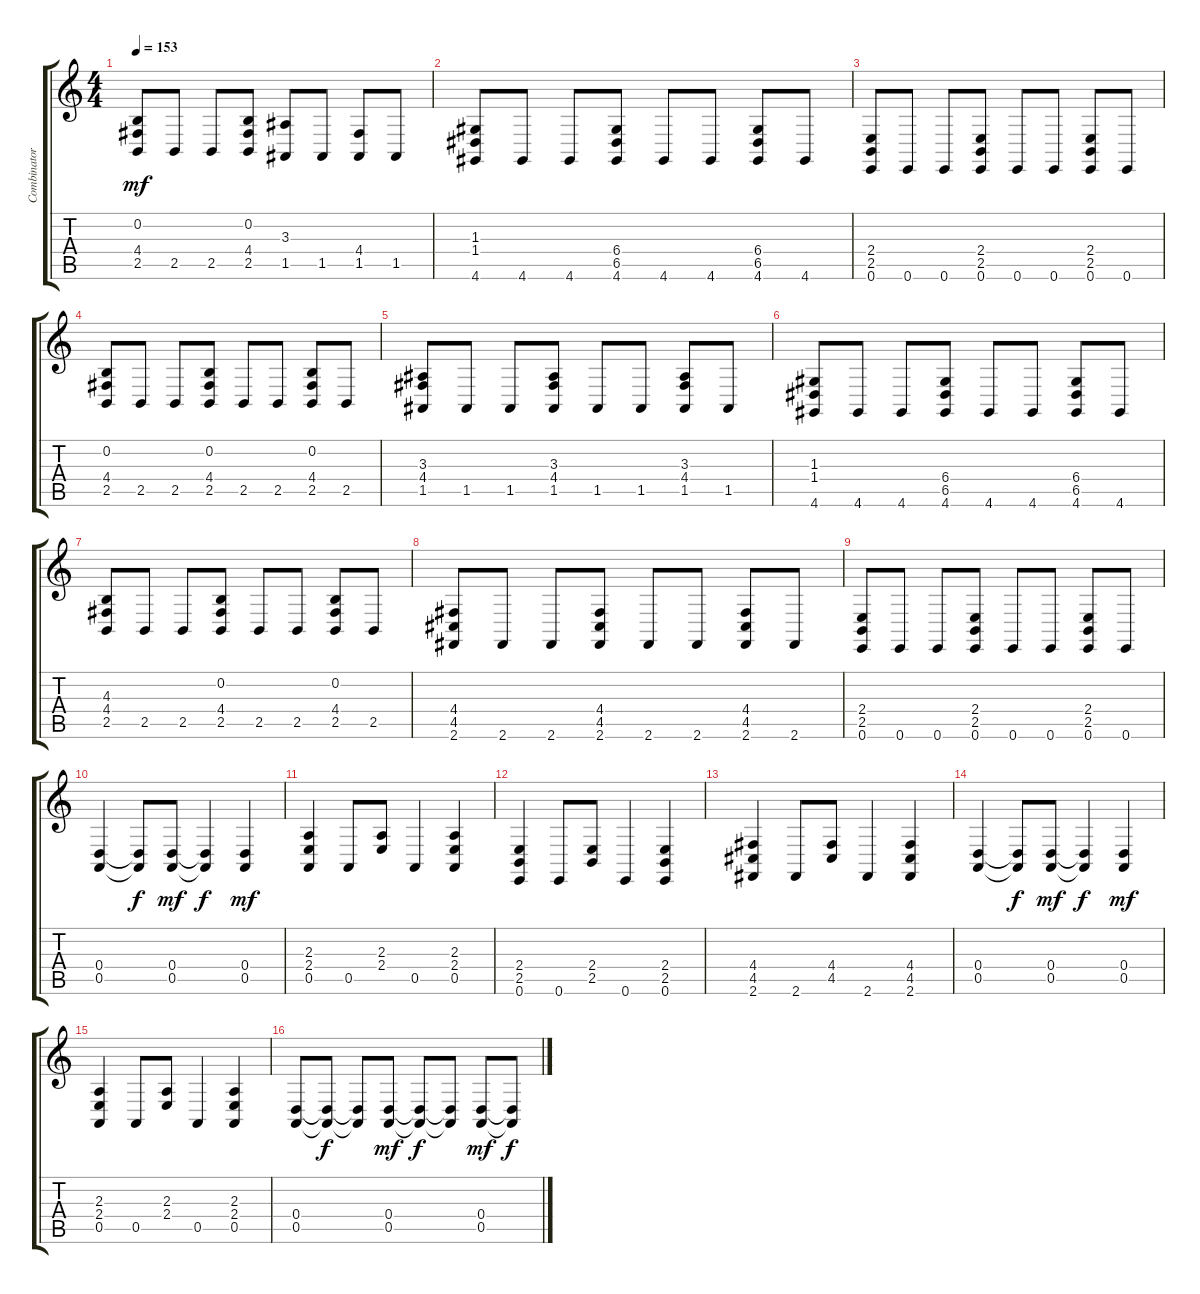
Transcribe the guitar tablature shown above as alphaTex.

\track ("Combinator 2 (Staff 1)" "Combinator") {instrument acousticgrandpiano}
\staff {score tabs}
\tuning (E4 B3 G3 D3 A2 E2) {hide}
\ts (4 4)
\tempo 153
\clef g2
\ks c
(0.2 4.4 2.5).8{dy mf} 2.5.8 2.5.8 (0.2 4.4 2.5).8 (3.3 1.5).8 1.5.8 (4.4 1.5).8 1.5.8 |
(1.3 1.4 4.6).8 4.6.8 4.6.8 (6.4 6.5 4.6).8 4.6.8 4.6.8 (6.4 6.5 4.6).8 4.6.8 |
(2.4 2.5 0.6).8 0.6.8 0.6.8 (2.4 2.5 0.6).8 0.6.8 0.6.8 (2.4 2.5 0.6).8 0.6.8 |
(0.2 4.4 2.5).8 2.5.8 2.5.8 (0.2 4.4 2.5).8 2.5.8 2.5.8 (0.2 4.4 2.5).8 2.5.8 |
(3.3 4.4 1.5).8 1.5.8 1.5.8 (3.3 4.4 1.5).8 1.5.8 1.5.8 (3.3 4.4 1.5).8 1.5.8 |
(1.3 1.4 4.6).8 4.6.8 4.6.8 (6.4 6.5 4.6).8 4.6.8 4.6.8 (6.4 6.5 4.6).8 4.6.8 |
(4.3 4.4 2.5).8 2.5.8 2.5.8 (0.2 4.4 2.5).8 2.5.8 2.5.8 (0.2 4.4 2.5).8 2.5.8 |
(4.4 4.5 2.6).8 2.6.8 2.6.8 (4.4 4.5 2.6).8 2.6.8 2.6.8 (4.4 4.5 2.6).8 2.6.8 |
(2.4 2.5 0.6).8 0.6.8 0.6.8 (2.4 2.5 0.6).8 0.6.8 0.6.8 (2.4 2.5 0.6).8 0.6.8 |
(0.4 0.5).4 (0.4{t} 0.5{t}).8{dy f} (0.4 0.5).8{dy mf} (0.4{t} 0.5{t}).4{dy f} (0.4 0.5).4{dy mf} |
(2.3 2.4 0.5).4 0.5.8 (2.3 2.4).8 0.5.4 (2.3 2.4 0.5).4 |
(2.4 2.5 0.6).4 0.6.8 (2.4 2.5).8 0.6.4 (2.4 2.5 0.6).4 |
(4.4 4.5 2.6).4 2.6.8 (4.4 4.5).8 2.6.4 (4.4 4.5 2.6).4 |
(0.4 0.5).4 (0.4{t} 0.5{t}).8{dy f} (0.4 0.5).8{dy mf} (0.4{t} 0.5{t}).4{dy f} (0.4 0.5).4{dy mf} |
(2.3 2.4 0.5).4 0.5.8 (2.3 2.4).8 0.5.4 (2.3 2.4 0.5).4 |
(0.4 0.5).8 (0.4{t} 0.5{t}).8{dy f} (0.4{t} 0.5{t}).8 (0.4 0.5).8{dy mf} (0.4{t} 0.5{t}).8{dy f} (0.4{t} 0.5{t}).8 (0.4 0.5).8{dy mf} (0.4{t} 0.5{t}).8{dy f}
